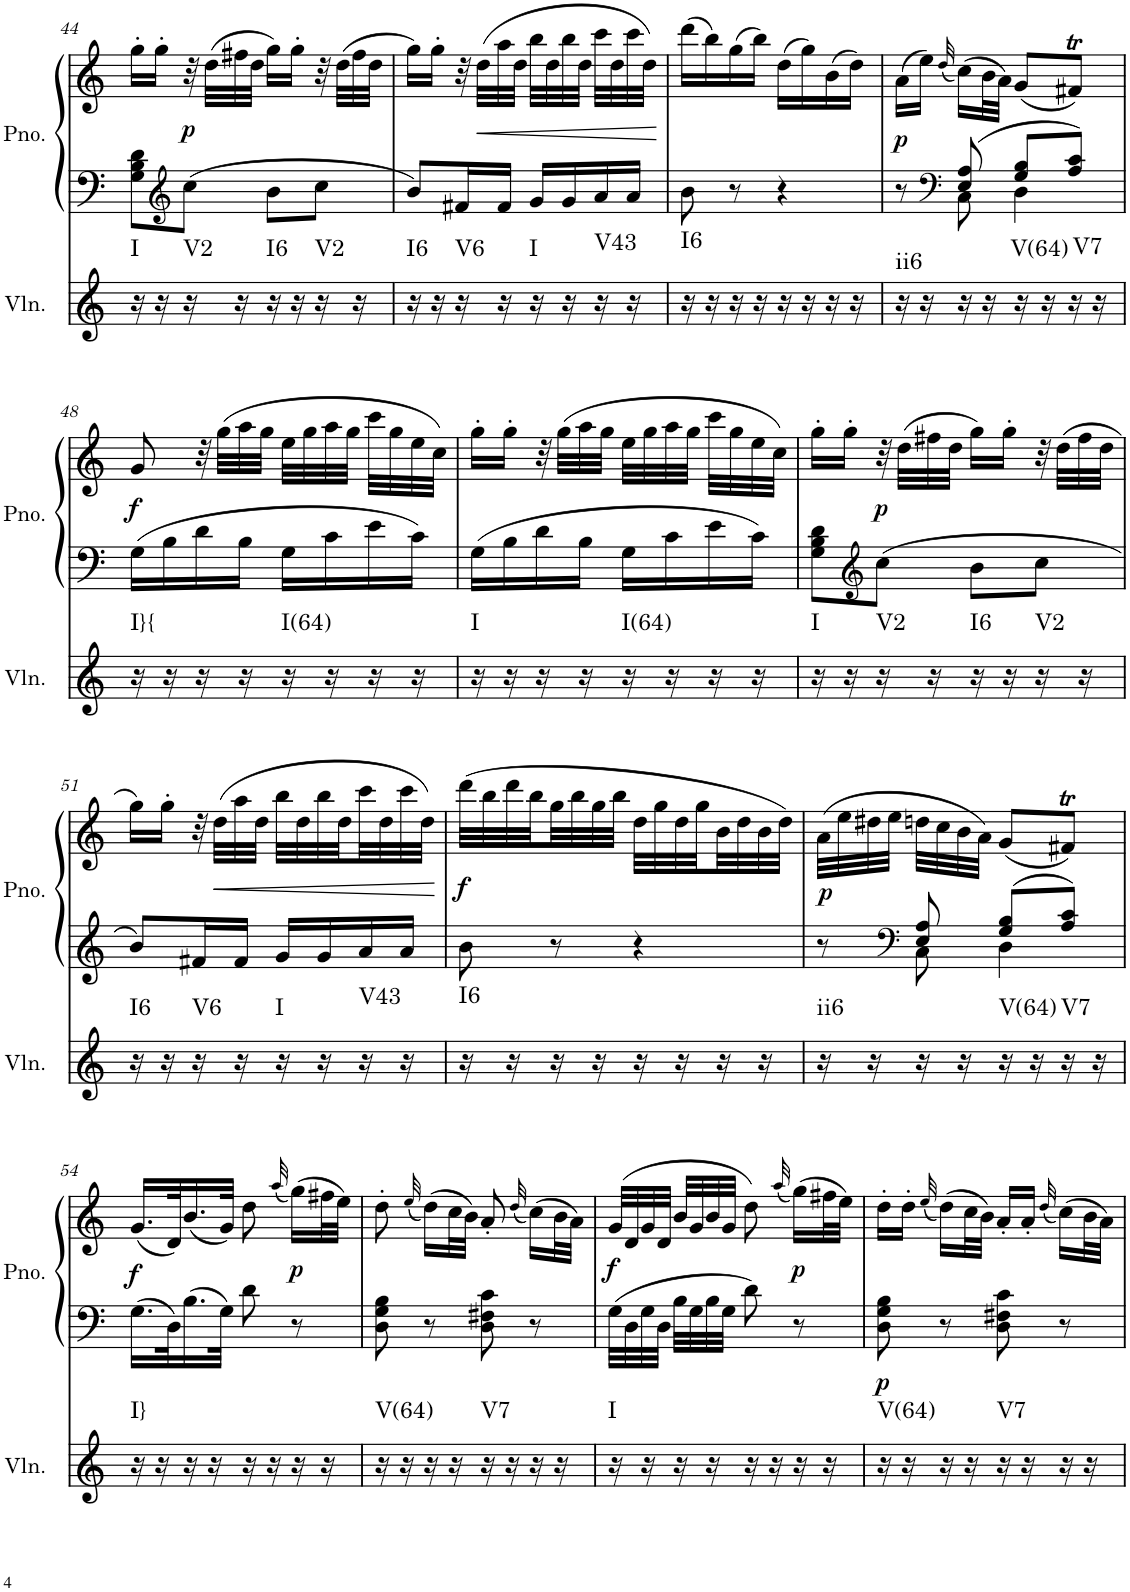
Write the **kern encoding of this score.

**kern	**harte	**kern	**kern	**dynam
*part2	*part2	*part1	*part1	*part1
*staff3	*	*staff2	*staff1	*staff1/2
*I"Violin	*	*I"Piano, Piano right	*	*
*I'Vln.	*	*I'Pno.	*	*
!!LO:PB:g=z
*clefG2	*	*clefF4	*clefG2	*
*k[]	*	*k[]	*k[]	*
*M2/4	*	*M2/4	*M2/4	*
=44	=44	=44	=44	=44
!	!LO:H:kt=I	!	!	!
16r	N	8G\ 8B\ 8d\L	16gg'\LL	.
16r	.	.	16gg'\JJ	.
*	*	*clefG2	*	*
!	!LO:H:kt=V2	!	!	!LO:DY:b
16r	N	8cc\J	32r	p
.	.	.	(32dd\LLL	.
16r	.	.	32ff#X\	.
.	.	.	32dd\JJJ	.
!	!LO:H:kt=I6	!	!	!
16r	N	8b\L	16gg\LL)	.
16r	.	.	16gg'\JJ	.
!	!LO:H:kt=V2	!	!	!
16r	N	8cc\J	32r	.
.	.	.	(32dd\LLL	.
16r	.	.	32ff#\	.
.	.	.	32dd\JJJ	.
=45	=45	=45	=45	=45
!	!LO:H:kt=I6	!	!	!
16r	N	8b/L	16gg\LL)	.
16r	.	.	16gg'\JJ	.
!	!LO:H:kt=V6	!	!	!
16r	N	16f#X/L	32r	.
!	!	!	!	!LO:HP:b
.	.	.	(32dd\LLL	<
16r	.	16f#/JJ	32aa\	.
.	.	.	32dd\JJJ	.
!	!LO:H:kt=I	!	!	!
16r	N	16g/LL	32bb\LLL	.
.	.	.	32dd\	.
16r	.	16g/	32bb\	.
.	.	.	32dd\JJJ	.
!	!LO:H:kt=V43	!	!	!
16r	N	16a/	32ccc\LLL	.
.	.	.	32dd\	.
16r	.	16a/JJ	32ccc\	.
.	.	.	32dd\JJJ)	.
.	.	.	.	[
=46	=46	=46	=46	=46
!	!LO:H:kt=I6	!	!	!
16r	N	8b\	(16ddd\LL	.
16r	.	.	16bb\)	.
16r	.	8r	(16gg\	.
16r	.	.	16bb\JJ)	.
16r	.	4r	(16dd\LL	.
16r	.	.	16gg\)	.
16r	.	.	(16b\	.
16r	.	.	16dd\JJ)	.
=47	=47	=47	=47	=47
*	*	*^	*	*
!	!LO:H:kt=ii6	!	!	!	!LO:DY:b
16r	N	8r	8ryy	(16a\LL	p
16r	.	.	.	16ee\JJ)	.
*	*	*clefF4	*	*	*
.	.	.	.	(32qdd/	.
16r	.	8E/ 8A/	8C\	(16cc\LL)	.
16r	.	.	.	32b\L	.
.	.	.	.	32a\JJJ)	.
!	!LO:H:kt=V(64)	!	!	!	!
16r	N	8G/ 8B/L	4D\	(8g/L	.
16r	.	.	.	.	.
!	!LO:H:kt=V7	!	!	!	!
16r	N	8A/ 8c/J	.	8f#Xt/J)	.
16r	.	.	.	.	.
*	*	*v	*v	*	*
!!LO:LB:g=z
=48	=48	=48	=48	=48
!	!LO:H:kt=I}{	!	!	!LO:DY:b
16r	N	16G\LL	8g/	f
16r	.	16B\	.	.
16r	.	16d\	32r	.
.	.	.	(32gg\LLL	.
16r	.	16B\JJ	32aa\	.
.	.	.	32gg\JJJ	.
!	!LO:H:kt=I(64)	!	!	!
16r	N	16G\LL	32ee\LLL	.
.	.	.	32gg\	.
16r	.	16c\	32aa\	.
.	.	.	32gg\JJJ	.
16r	.	16e\	32ccc\LLL	.
.	.	.	32gg\	.
16r	.	16c\JJ	32ee\	.
.	.	.	32cc\JJJ)	.
=49	=49	=49	=49	=49
!	!LO:H:kt=I	!	!	!
16r	N	16G\LL	16gg'\LL	.
16r	.	16B\	16gg'\JJ	.
16r	.	16d\	32r	.
.	.	.	(32gg\LLL	.
16r	.	16B\JJ	32aa\	.
.	.	.	32gg\JJJ	.
!	!LO:H:kt=I(64)	!	!	!
16r	N	16G\LL	32ee\LLL	.
.	.	.	32gg\	.
16r	.	16c\	32aa\	.
.	.	.	32gg\JJJ	.
16r	.	16e\	32ccc\LLL	.
.	.	.	32gg\	.
16r	.	16c\JJ	32ee\	.
.	.	.	32cc\JJJ)	.
=50	=50	=50	=50	=50
!	!LO:H:kt=I	!	!	!
16r	N	8G\ 8B\ 8d\L	16gg'\LL	.
16r	.	.	16gg'\JJ	.
*	*	*clefG2	*	*
!	!LO:H:kt=V2	!	!	!LO:DY:b
16r	N	8cc\J	32r	p
.	.	.	(32dd\LLL	.
16r	.	.	32ff#X\	.
.	.	.	32dd\JJJ	.
!	!LO:H:kt=I6	!	!	!
16r	N	8b\L	16gg\LL)	.
16r	.	.	16gg'\JJ	.
!	!LO:H:kt=V2	!	!	!
16r	N	8cc\J	32r	.
.	.	.	(32dd\LLL	.
16r	.	.	32ff#\	.
.	.	.	32dd\JJJ	.
!!LO:LB:g=z
=51	=51	=51	=51	=51
!	!LO:H:kt=I6	!	!	!
16r	N	8b/L	16gg\LL)	.
16r	.	.	16gg'\JJ	.
!	!LO:H:kt=V6	!	!	!
16r	N	16f#X/L	32r	.
!	!	!	!	!LO:HP:b
.	.	.	(32dd\LLL	<
16r	.	16f#/JJ	32aa\	.
.	.	.	32dd\JJJ	.
!	!LO:H:kt=I	!	!	!
16r	N	16g/LL	32bb\LLL	.
.	.	.	32dd\	.
16r	.	16g/	32bb\	.
.	.	.	32dd\	.
!	!LO:H:kt=V43	!	!	!
16r	N	16a/	32ccc\	.
.	.	.	32dd\	.
16r	.	16a/JJ	32ccc\	.
.	.	.	32dd\JJJ)	.
.	.	.	.	[
=52	=52	=52	=52	=52
!	!LO:H:kt=I6	!	!	!LO:DY:b
16r	N	8b\	(32ddd\LLL	f
.	.	.	32bb\	.
16r	.	.	32ddd\	.
.	.	.	32bb\	.
16r	.	8r	32gg\	.
.	.	.	32bb\	.
16r	.	.	32gg\	.
.	.	.	32bb\JJJ	.
16r	.	4r	32dd\LLL	.
.	.	.	32gg\	.
16r	.	.	32dd\	.
.	.	.	32gg\	.
16r	.	.	32b\	.
.	.	.	32dd\	.
16r	.	.	32b\	.
.	.	.	32dd\JJJ)	.
=53	=53	=53	=53	=53
*	*	*^	*	*
!	!LO:H:kt=ii6	!	!	!	!LO:DY:b
16r	N	8r	8ryy	(32a\LLL	p
.	.	.	.	32ee\	.
16r	.	.	.	32dd#X\	.
.	.	.	.	32ee\JJJ	.
*	*	*clefF4	*	*	*
16r	.	8E/ 8A/	8C\	32ddn\LLL	.
.	.	.	.	32cc\	.
16r	.	.	.	32b\	.
.	.	.	.	32a\JJJ)	.
!	!LO:H:kt=V(64)	!	!	!	!
16r	N	8G/ 8B/L	4D\	(8g/L	.
16r	.	.	.	.	.
!	!LO:H:kt=V7	!	!	!	!
16r	N	8A/ 8c/J	.	8f#Xt/J)	.
16r	.	.	.	.	.
*	*	*v	*v	*	*
!!LO:LB:g=z
=54	=54	=54	=54	=54
!	!LO:H:kt=I}	!	!	!LO:DY:b
16r	N	16.G\LL	(16.g/LL	f
16r	.	.	.	.
.	.	32D\K	32d/K)	.
16r	.	16.B\	(16.b/	.
16r	.	.	.	.
.	.	32G\JJk	32g/JJk)	.
16r	.	8d\	8dd\	.
16r	.	.	.	.
.	.	.	(32qaa/	.
!	!	!	!	!LO:DY:b
16r	.	8r	(16gg\LL)	p
16r	.	.	32ff#X\L	.
.	.	.	32ee\JJJ)	.
=55	=55	=55	=55	=55
!	!LO:H:kt=V(64)	!	!	!
16r	N	8D\ 8G\ 8B\	8dd'\	.
16r	.	.	.	.
.	.	.	(32qee/	.
16r	.	8r	(16dd\LL)	.
16r	.	.	32cc\L	.
.	.	.	32b\JJJ)	.
!	!LO:H:kt=V7	!	!	!
16r	N	8D\ 8F#X\ 8c\	8a'/	.
16r	.	.	.	.
.	.	.	(32qdd/	.
16r	.	8r	(16cc\LL)	.
16r	.	.	32b\L	.
.	.	.	32a\JJJ)	.
=56	=56	=56	=56	=56
!	!LO:H:kt=I	!	!	!LO:DY:b
16r	N	32G\LLL	(32g/LLL	f
.	.	32D\	32d/	.
16r	.	32G\	32g/	.
.	.	32D\JJJ	32d/JJJ	.
16r	.	32B\LLL	32b/LLL	.
.	.	32G\	32g/	.
16r	.	32B\	32b/	.
.	.	32G\JJJ	32g/JJJ	.
16r	.	8d\	8dd\)	.
16r	.	.	.	.
.	.	.	(32qaa/	.
!	!	!	!	!LO:DY:b
16r	.	8r	(16gg\LL)	p
16r	.	.	32ff#X\L	.
.	.	.	32ee\JJJ)	.
=57	=57	=57	=57	=57
!	!LO:H:kt=V(64)	!	!	!LO:DY:b=2
16r	N	8D\ 8G\ 8B\	16dd'\LL	p
16r	.	.	16dd'\JJ	.
.	.	.	(32qee/	.
16r	.	8r	(16dd\LL)	.
16r	.	.	32cc\L	.
.	.	.	32b\JJJ)	.
!	!LO:H:kt=V7	!	!	!
16r	N	8D\ 8F#X\ 8c\	16a'/LL	.
16r	.	.	16a'/JJ	.
.	.	.	(32qdd/	.
16r	.	8r	(16cc\LL)	.
16r	.	.	32b\L	.
.	.	.	32a\JJJ)	.
=	=	=	=	=
*-	*-	*-	*-	*-
